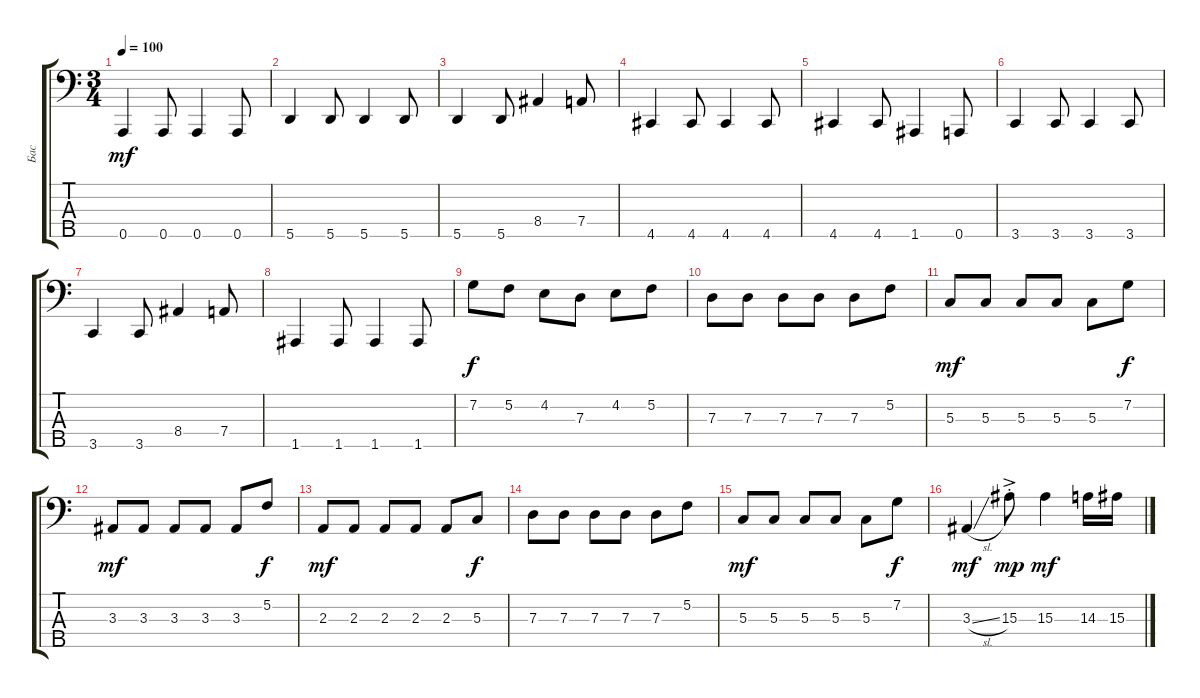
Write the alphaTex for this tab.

\track ("Бас" "Бас") {instrument electricbassfinger}
\staff {score tabs}
\tuning (F2 C2 G1 D1 A0) {hide}
\ts (3 4)
\tempo 100
\clef f4
\ks c
0.5.4{dy mf} 0.5.8 0.5.4 0.5.8 |
5.5.4 5.5.8 5.5.4 5.5.8 |
5.5.4 5.5.8 8.4.4 7.4.8 |
4.5.4 4.5.8 4.5.4 4.5.8 |
4.5.4 4.5.8 1.5.4 0.5.8 |
3.5.4 3.5.8 3.5.4 3.5.8 |
3.5.4 3.5.8 8.4.4 7.4.8 |
1.5.4 1.5.8 1.5.4 1.5.8 |
7.2.8{dy f} 5.2.8 4.2.8 7.3.8 4.2.8 5.2.8 |
7.3.8 7.3.8 7.3.8 7.3.8 7.3.8 5.2.8 |
5.3.8{dy mf} 5.3.8 5.3.8 5.3.8 5.3.8 7.2.8{dy f} |
3.3.8{dy mf} 3.3.8 3.3.8 3.3.8 3.3.8 5.2.8{dy f} |
2.3.8{dy mf} 2.3.8 2.3.8 2.3.8 2.3.8 5.3.8{dy f} |
7.3.8 7.3.8 7.3.8 7.3.8 7.3.8 5.2.8 |
5.3.8{dy mf} 5.3.8 5.3.8 5.3.8 5.3.8 7.2.8{dy f} |
3.3{sl}.4{dy mf} 15.3{ac st}.8{dy mp} 15.3.4{dy mf} 14.3.16 15.3.16
